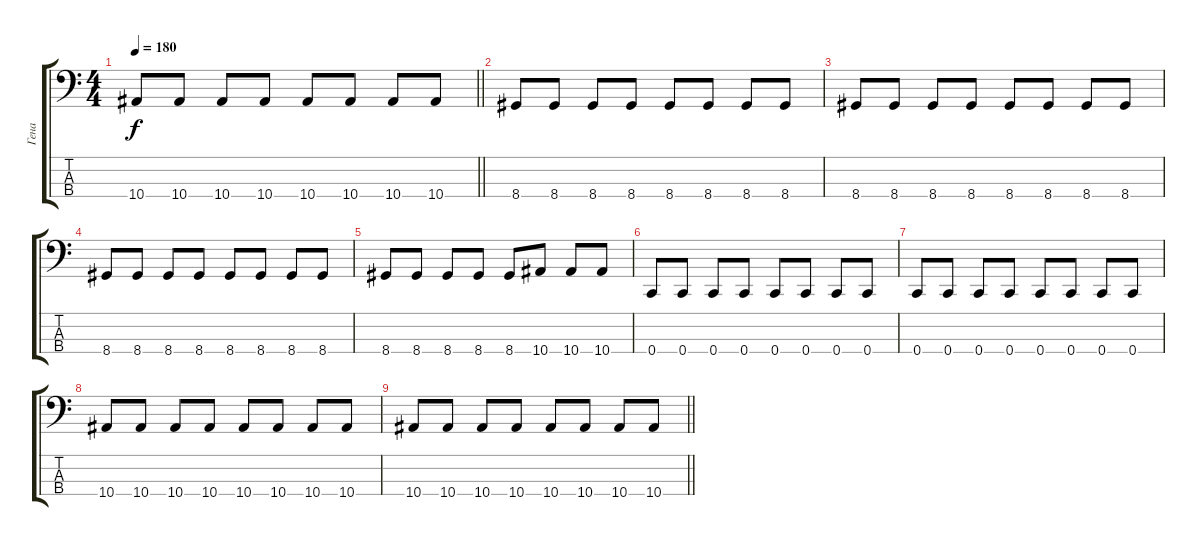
\track ("Гена" "Гена") {instrument electricbasspick}
\staff {score tabs}
\tuning (F2 C2 G1 C1) {hide}
\ts (4 4)
\tempo 180
\clef f4
\barLineRight lightlight
\ks c
10.4.8{dy f} 10.4.8 10.4.8 10.4.8 10.4.8 10.4.8 10.4.8 10.4.8 |
8.4.8 8.4.8 8.4.8 8.4.8 8.4.8 8.4.8 8.4.8 8.4.8 |
8.4.8 8.4.8 8.4.8 8.4.8 8.4.8 8.4.8 8.4.8 8.4.8 |
8.4.8 8.4.8 8.4.8 8.4.8 8.4.8 8.4.8 8.4.8 8.4.8 |
8.4.8 8.4.8 8.4.8 8.4.8 8.4.8 10.4.8 10.4.8 10.4.8 |
0.4.8 0.4.8 0.4.8 0.4.8 0.4.8 0.4.8 0.4.8 0.4.8 |
0.4.8 0.4.8 0.4.8 0.4.8 0.4.8 0.4.8 0.4.8 0.4.8 |
10.4.8 10.4.8 10.4.8 10.4.8 10.4.8 10.4.8 10.4.8 10.4.8 |
\barLineRight lightlight
10.4.8 10.4.8 10.4.8 10.4.8 10.4.8 10.4.8 10.4.8 10.4.8
